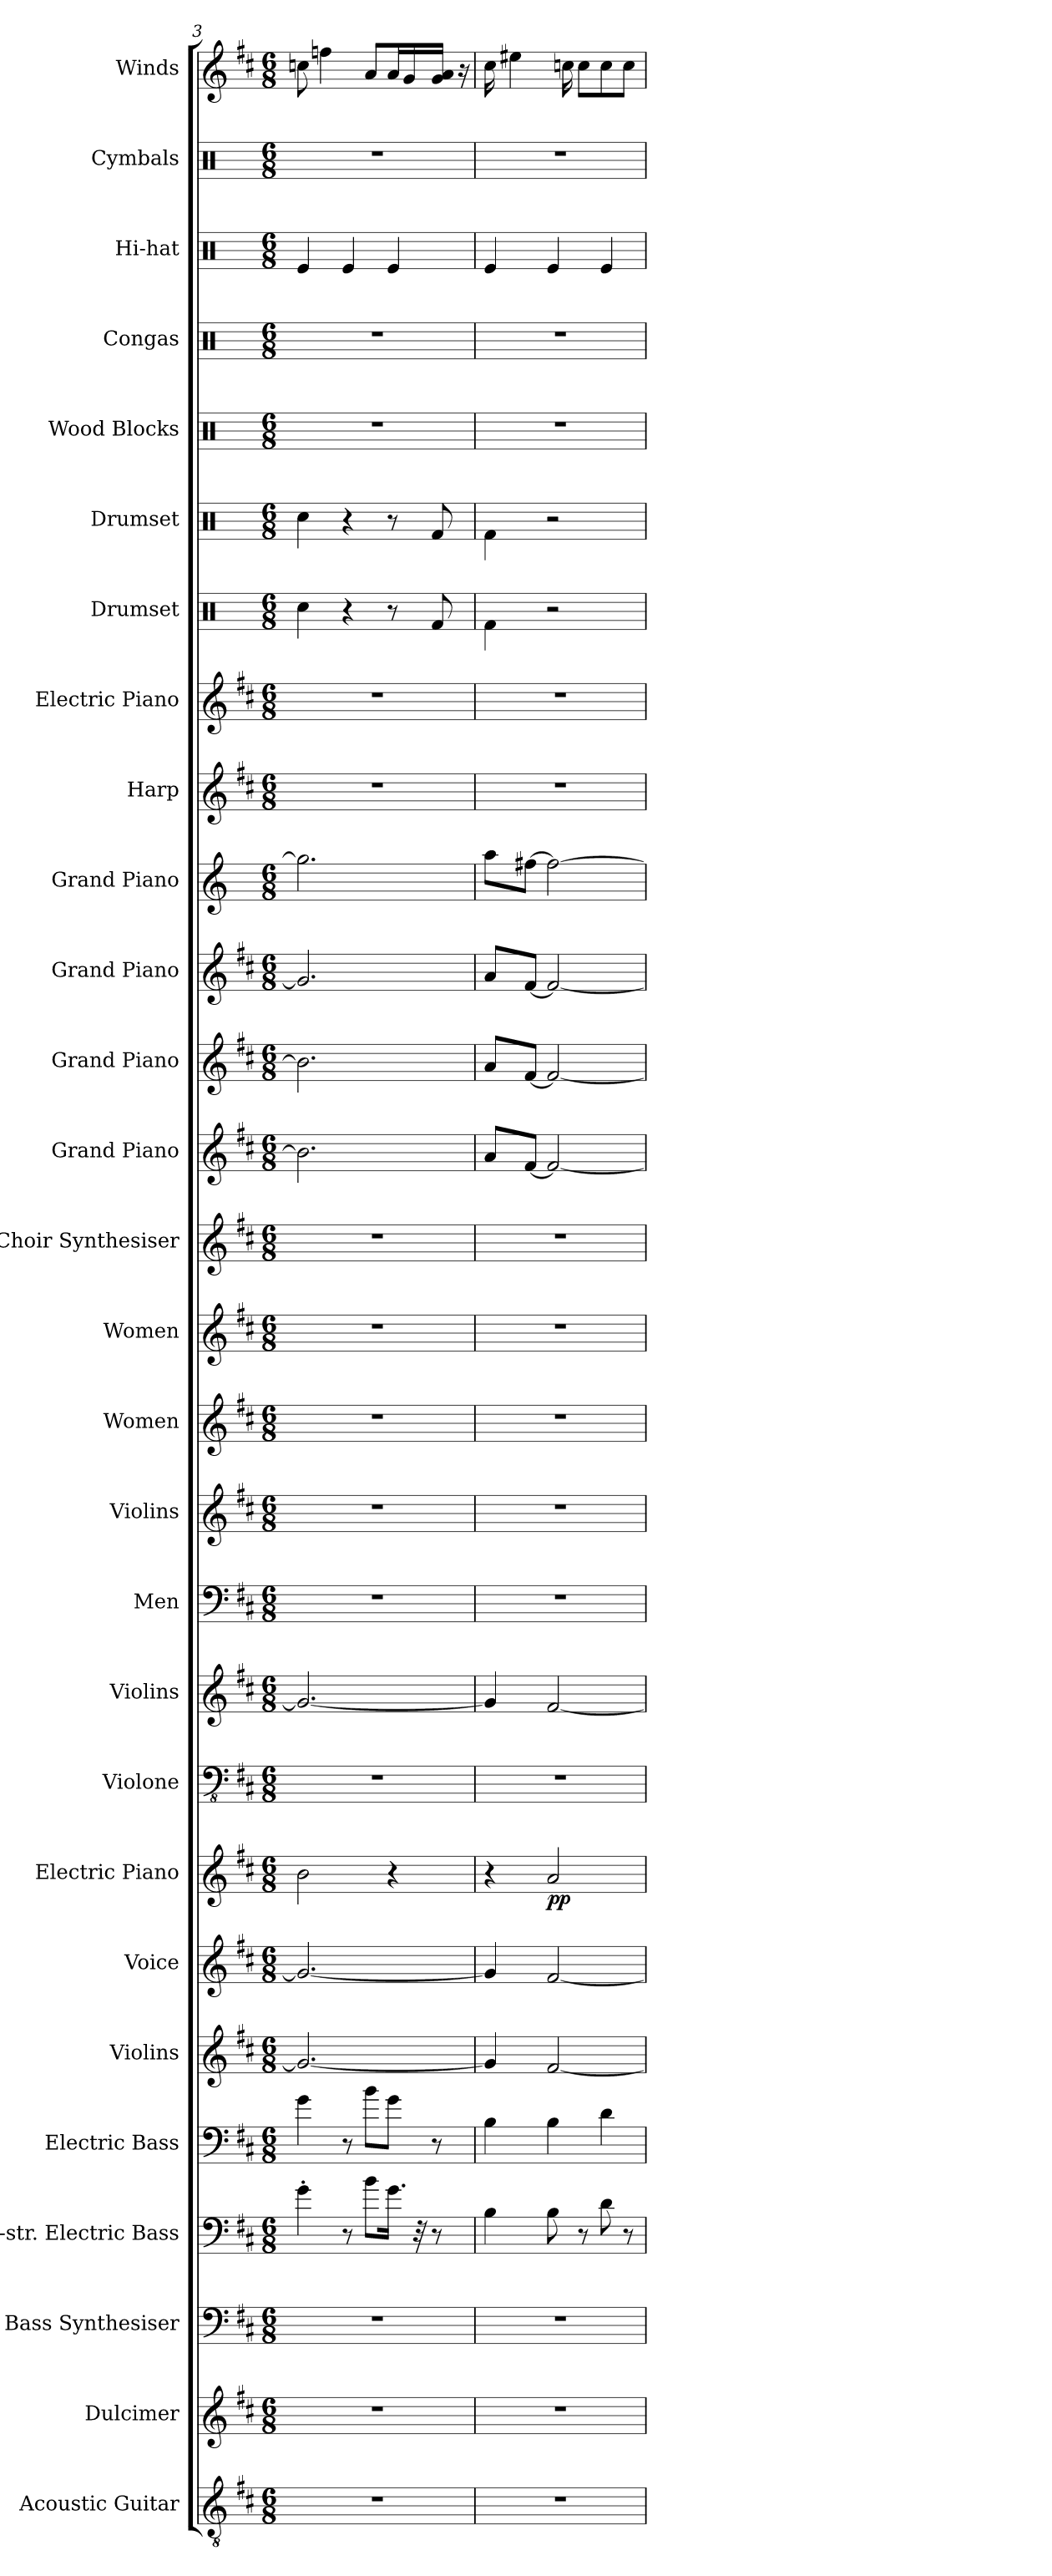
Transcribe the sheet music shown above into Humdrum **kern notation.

**kern	**kern	**kern	**kern	**kern	**kern	**kern	**kern	**dynam	**kern	**kern	**kern	**kern	**kern	**kern	**kern	**kern	**kern	**kern	**kern	**kern	**kern	**kern	**kern	**kern	**kern	**kern	**kern	**kern
*part28	*part27	*part26	*part25	*part24	*part23	*part22	*part21	*part21	*part20	*part19	*part18	*part17	*part16	*part15	*part14	*part13	*part12	*part11	*part10	*part9	*part8	*part7	*part6	*part5	*part4	*part3	*part2	*part1
*staff28	*staff27	*staff26	*staff25	*staff24	*staff23	*staff22	*staff21	*staff21	*staff20	*staff19	*staff18	*staff17	*staff16	*staff15	*staff14	*staff13	*staff12	*staff11	*staff10	*staff9	*staff8	*staff7	*staff6	*staff5	*staff4	*staff3	*staff2	*staff1
*I"Acoustic Guitar	*I"Dulcimer	*I"Bass Synthesiser	*I"5-str. Electric Bass	*I"Electric Bass	*I"Violins	*I"Voice	*I"Electric Piano	*	*I"Violone	*I"Violins	*I"Men	*I"Violins	*I"Women	*I"Women	*I"Choir Synthesiser	*I"Grand Piano	*I"Grand Piano	*I"Grand Piano	*I"Grand Piano	*I"Harp	*I"Electric Piano	*I"Drumset	*I"Drumset	*I"Wood Blocks	*I"Congas	*I"Hi-hat	*I"Cymbals	*I"Winds
*I'Guit.	*I'Dlc.	*I'Synth.	*I'El. B.	*I'El. B.	*I'Vlns.	*I'Vo.	*I'El. Pno.	*	*	*I'Vlns.	*I'M.	*I'Vlns.	*	*	*I'Synth.	*I'Pno.	*I'Pno.	*I'Pno.	*I'Pno.	*I'Hrp.	*I'El. Pno.	*I'D. Set	*I'D. Set	*I'Wd. Bl.	*I'Con.	*I'Hi-hat	*I'Cym.	*I'Wi.
*clefGv2	*clefG2	*clefF4	*clefF4	*clefF4	*clefG2	*clefG2	*clefG2	*	*clefFv4	*clefG2	*clefF4	*clefG2	*clefG2	*clefG2	*clefG2	*clefG2	*clefG2	*clefG2	*clefG2	*clefG2	*clefG2	*clefX	*clefX	*clefX	*clefX	*clefX	*clefX	*clefG2
*	*	*	*ITrd7c12	*ITrd7c12	*	*	*	*	*ITrd7c12	*	*	*	*	*	*	*	*	*	*	*	*	*	*	*	*	*	*	*
*k[f#c#]	*k[f#c#]	*k[f#c#]	*k[f#c#]	*k[f#c#]	*k[f#c#]	*k[f#c#]	*k[f#c#]	*	*k[f#c#]	*k[f#c#]	*k[f#c#]	*k[f#c#]	*k[f#c#]	*k[f#c#]	*k[f#c#]	*k[f#c#]	*k[f#c#]	*k[f#c#]	*k[]	*k[f#c#]	*k[f#c#]	*k[]	*k[]	*k[]	*k[]	*k[]	*k[]	*k[f#c#]
*M6/8	*M6/8	*M6/8	*M6/8	*M6/8	*M6/8	*M6/8	*M6/8	*	*M6/8	*M6/8	*M6/8	*M6/8	*M6/8	*M6/8	*M6/8	*M6/8	*M6/8	*M6/8	*M6/8	*M6/8	*M6/8	*M6/8	*M6/8	*M6/8	*M6/8	*M6/8	*M6/8	*M6/8
=3	=3	=3	=3	=3	=3	=3	=3	=3	=3	=3	=3	=3	=3	=3	=3	=3	=3	=3	=3	=3	=3	=3	=3	=3	=3	=3	=3	=3
2.r	2.r	2.r	4G'\	4G\	2.g/_	2.g/_	2b\	.	2.r	2.g/_	2.r	2.r	2.r	2.r	2.r	2.b\]	2.b\]	2.g/]	2.gg\]	2.r	2.r	4Rcc\	4Rcc\	2.r	2.r	4Re/	2.r	8ccn\
.	.	.	.	.	.	.	.	.	.	.	.	.	.	.	.	.	.	.	.	.	.	.	.	.	.	.	.	4ffn\
.	.	.	8r	8r	.	.	.	.	.	.	.	.	.	.	.	.	.	.	.	.	.	4r	4r	.	.	4Re/	.	.
.	.	.	8B\L	8B\L	.	.	.	.	.	.	.	.	.	.	.	.	.	.	.	.	.	.	.	.	.	.	.	8a/L
.	.	.	16.G\Jk	8G\J	.	.	4r	.	.	.	.	.	.	.	.	.	.	.	.	.	.	8r	8r	.	.	4Re/	.	16a/L
.	.	.	.	.	.	.	.	.	.	.	.	.	.	.	.	.	.	.	.	.	.	.	.	.	.	.	.	16g/
.	.	.	32r	.	.	.	.	.	.	.	.	.	.	.	.	.	.	.	.	.	.	.	.	.	.	.	.	.
.	.	.	8r	8r	.	.	.	.	.	.	.	.	.	.	.	.	.	.	.	.	.	8Rf/	8Rf/	.	.	.	.	16g/ 16a/JJ
.	.	.	.	.	.	.	.	.	.	.	.	.	.	.	.	.	.	.	.	.	.	.	.	.	.	.	.	16r
=4	=4	=4	=4	=4	=4	=4	=4	=4	=4	=4	=4	=4	=4	=4	=4	=4	=4	=4	=4	=4	=4	=4	=4	=4	=4	=4	=4	=4
2.r	2.r	2.r	4BB\	4BB\	4g/]	4g/]	4r	.	2.r	4g/]	2.r	2.r	2.r	2.r	2.r	8a/L	8a/L	8a/L	8aa\L	2.r	2.r	4Rf\	4Rf\	2.r	2.r	4Re/	2.r	16cc#\
.	.	.	.	.	.	.	.	.	.	.	.	.	.	.	.	.	.	.	.	.	.	.	.	.	.	.	.	4ee#X\
.	.	.	.	.	.	.	.	.	.	.	.	.	.	.	.	[8f#/J	[8f#/J	[8f#/J	[8ff#X\J	.	.	.	.	.	.	.	.	.
!	!	!	!	!	!	!	!	!LO:DY:b	!	!	!	!	!	!	!	!	!	!	!	!	!	!	!	!	!	!	!	!
.	.	.	8BB\	4BB\	[2f#/	[2f#/	2a/	pp	.	[2f#/	.	.	.	.	.	2f#/_	2f#/_	2f#/_	2ff#\_	.	.	2r	2r	.	.	4Re/	.	.
.	.	.	.	.	.	.	.	.	.	.	.	.	.	.	.	.	.	.	.	.	.	.	.	.	.	.	.	16ccn\
.	.	.	8r	.	.	.	.	.	.	.	.	.	.	.	.	.	.	.	.	.	.	.	.	.	.	.	.	8cc\L
.	.	.	8D\	4D\	.	.	.	.	.	.	.	.	.	.	.	.	.	.	.	.	.	.	.	.	.	4Re/	.	8cc\
.	.	.	8r	.	.	.	.	.	.	.	.	.	.	.	.	.	.	.	.	.	.	.	.	.	.	.	.	8cc\J
=	=	=	=	=	=	=	=	=	=	=	=	=	=	=	=	=	=	=	=	=	=	=	=	=	=	=	=	=
*-	*-	*-	*-	*-	*-	*-	*-	*-	*-	*-	*-	*-	*-	*-	*-	*-	*-	*-	*-	*-	*-	*-	*-	*-	*-	*-	*-	*-
